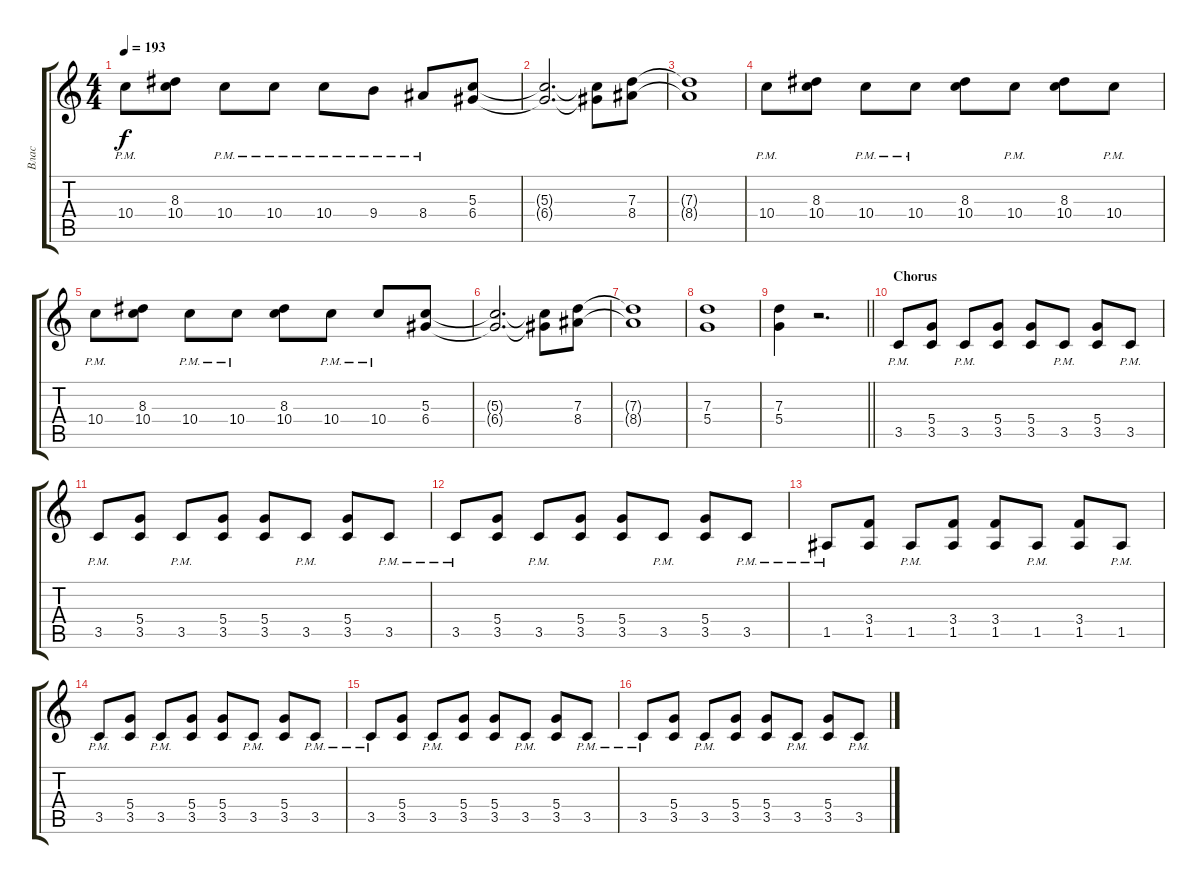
\track ("Влас" "Влас") {instrument overdrivenguitar}
\staff {score tabs}
\tuning (E4 B3 G3 D3 A2 E2) {hide}
\ts (4 4)
\tempo 193
\clef g2
\ks c
10.4{pm}.8{dy f} (8.3 10.4).8 10.4{pm}.8 10.4{pm}.8 10.4{pm}.8 9.4{pm}.8 8.4{pm}.8 (5.3 6.4).8 |
(5.3{t} 6.4{t}).2{d} (5.3{t} 6.4{t}).8 (7.3 8.4).8 |
(7.3{t} 8.4{t}).1 |
10.4{pm}.8 (8.3 10.4).8 10.4{pm}.8 10.4{pm}.8 (8.3 10.4).8 10.4{pm}.8 (8.3 10.4).8 10.4{pm}.8 |
10.4{pm}.8 (8.3 10.4).8 10.4{pm}.8 10.4{pm}.8 (8.3 10.4).8 10.4{pm}.8 10.4{pm}.8 (5.3 6.4).8 |
(5.3{t} 6.4{t}).2{d} (5.3{t} 6.4{t}).8 (7.3 8.4).8 |
(7.3{t} 8.4{t}).1 |
(7.3 5.4).1 |
\barLineRight lightlight
(7.3 5.4).4 r.2{d} |
\section ("" "Chorus")
3.5{pm}.8 (5.4 3.5).8 3.5{pm}.8 (5.4 3.5).8 (5.4 3.5).8 3.5{pm}.8 (5.4 3.5).8 3.5{pm}.8 |
3.5{pm}.8 (5.4 3.5).8 3.5{pm}.8 (5.4 3.5).8 (5.4 3.5).8 3.5{pm}.8 (5.4 3.5).8 3.5{pm}.8 |
3.5{pm}.8 (5.4 3.5).8 3.5{pm}.8 (5.4 3.5).8 (5.4 3.5).8 3.5{pm}.8 (5.4 3.5).8 3.5{pm}.8 |
1.5{pm}.8 (3.4 1.5).8 1.5{pm}.8 (3.4 1.5).8 (3.4 1.5).8 1.5{pm}.8 (3.4 1.5).8 1.5{pm}.8 |
3.5{pm}.8 (5.4 3.5).8 3.5{pm}.8 (5.4 3.5).8 (5.4 3.5).8 3.5{pm}.8 (5.4 3.5).8 3.5{pm}.8 |
3.5{pm}.8 (5.4 3.5).8 3.5{pm}.8 (5.4 3.5).8 (5.4 3.5).8 3.5{pm}.8 (5.4 3.5).8 3.5{pm}.8 |
3.5{pm}.8 (5.4 3.5).8 3.5{pm}.8 (5.4 3.5).8 (5.4 3.5).8 3.5{pm}.8 (5.4 3.5).8 3.5{pm}.8
